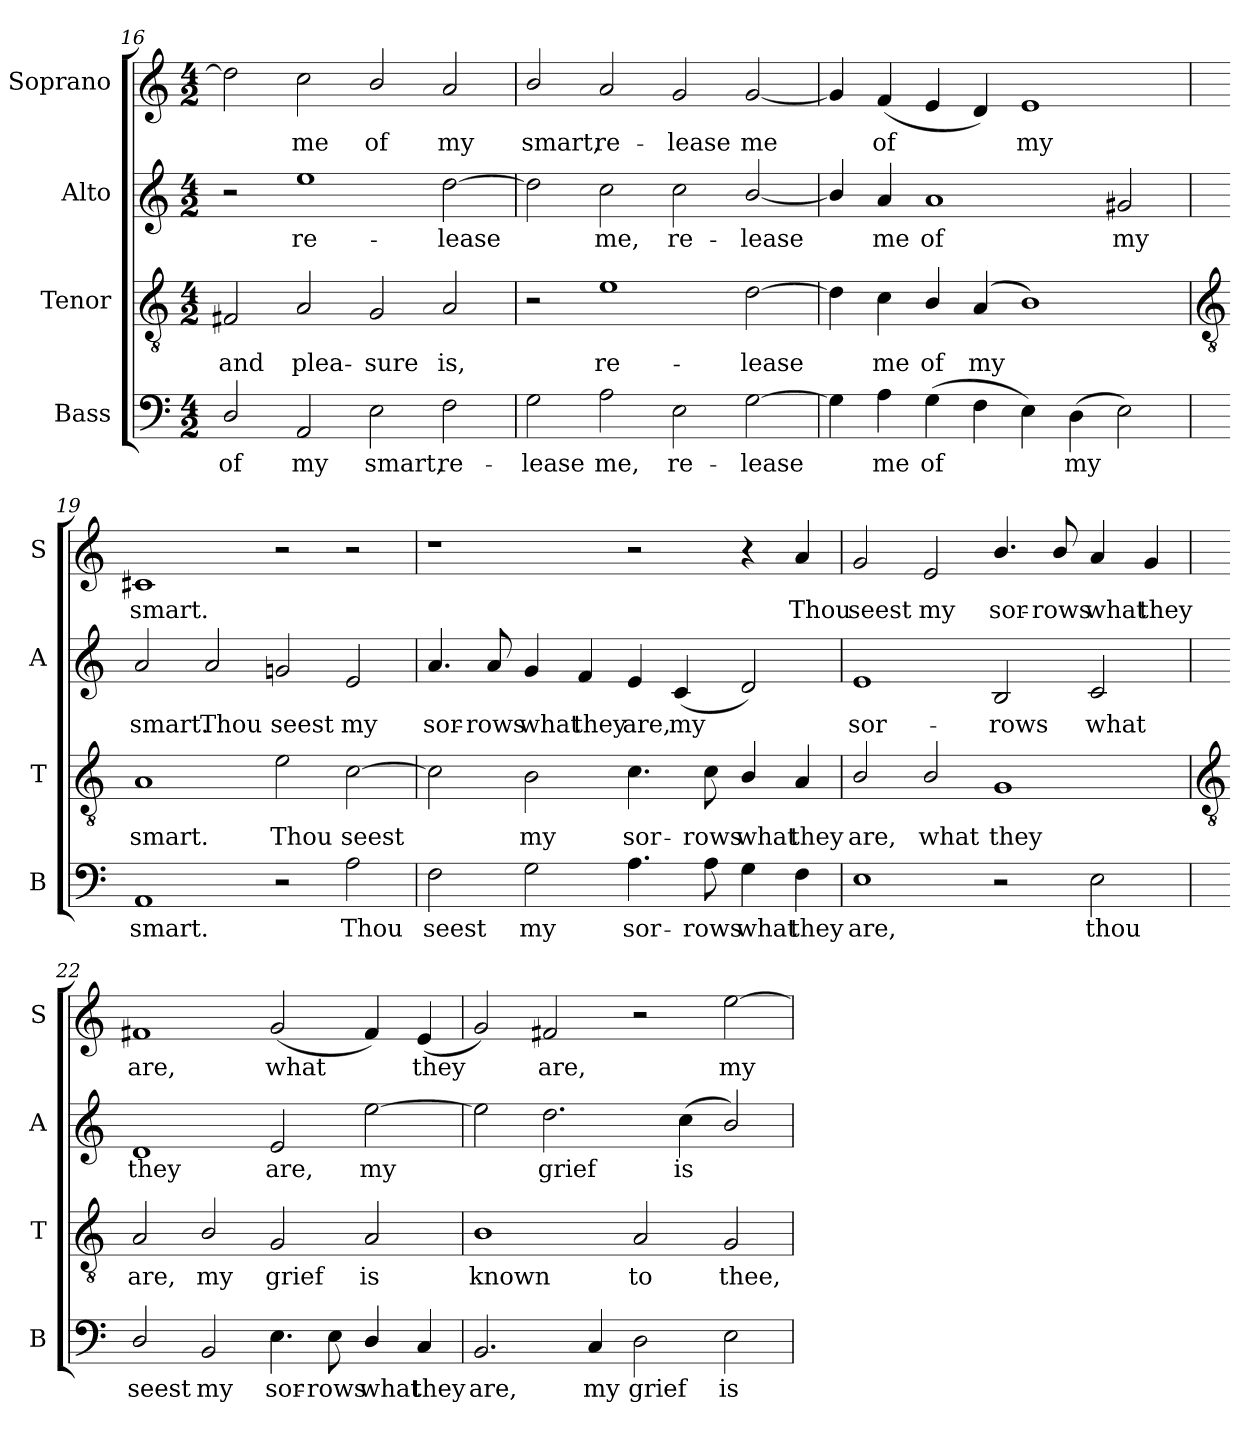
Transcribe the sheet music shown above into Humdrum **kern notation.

**kern	**text	**kern	**text	**kern	**text	**kern	**text
*part4	*part4	*part3	*part3	*part2	*part2	*part1	*part1
*staff4	*staff4	*staff3	*staff3	*staff2	*staff2	*staff1	*staff1
*I"Bass	*	*I"Tenor	*	*I"Alto	*	*I"Soprano	*
*I'B	*	*I'T	*	*I'A	*	*I'S	*
*clefF4	*	*clefGv2	*	*clefG2	*	*clefG2	*
*k[]	*	*k[]	*	*k[]	*	*k[]	*
*C:	*	*C:	*	*C:	*	*C:	*
*M4/2	*	*M4/2	*	*M4/2	*	*M4/2	*
=16	=16	=16	=16	=16	=16	=16	=16
!	!LO:LY:b	!	!LO:LY:b	!	!	!	!
2D/	of	2F#X	and	2r	.	2dd]	.
!	!LO:LY:b	!	!LO:LY:b	!	!LO:LY:b	!	!LO:LY:b
2AA	my	2A	plea-	1ee	re-	2cc	me
!	!LO:LY:b	!	!LO:LY:b	!	!	!	!LO:LY:b
2E	smart,	2G	-sure	.	.	2b/	of
!	!LO:LY:b	!	!LO:LY:b	!	!LO:LY:b	!	!LO:LY:b
2F	re-	2A	is,	[2dd	-lease	2a	my
=17	=17	=17	=17	=17	=17	=17	=17
!	!LO:LY:b	!	!	!	!	!	!LO:LY:b
2G	-lease	2r	.	2dd]	.	2b/	smart,
!	!LO:LY:b	!	!LO:LY:b	!	!LO:LY:b	!	!LO:LY:b
2A	me,	1e	re-	2cc	me,	2a	re-
!	!LO:LY:b	!	!	!	!LO:LY:b	!	!LO:LY:b
2E	re-	.	.	2cc	re-	2g	-lease
!	!LO:LY:b	!	!LO:LY:b	!	!LO:LY:b	!	!LO:LY:b
[2G	-lease	[2d	-lease	[2b/	-lease	[2g	me
=18	=18	=18	=18	=18	=18	=18	=18
4G]	.	4d]	.	4b/]	.	4g]	.
!	!LO:LY:b	!	!LO:LY:b	!	!LO:LY:b	!	!LO:LY:b
4A	me	4c	me	4a	me	(<4f	of
!	!LO:LY:b	!	!LO:LY:b	!	!LO:LY:b	!	!
(>4G	of	4B/	of	1a	of	4e	.
!	!	!	!LO:LY:b	!	!	!	!
4F	.	(<4A	my	.	.	4d)	.
!	!	!	!	!	!	!	!LO:LY:b
4E)	.	1B)	.	.	.	1e	my
!	!LO:LY:b	!	!	!	!	!	!
(>4D	my	.	.	.	.	.	.
!	!	!	!	!	!LO:LY:b	!	!
2E)	.	.	.	2g#X	my	.	.
!!LO:LB:g=z
=19	=19	=19	=19	=19	=19	=19	=19
*	*	*clefGv2	*	*	*	*	*
!	!LO:LY:b	!	!LO:LY:b	!	!LO:LY:b	!	!LO:LY:b
1AA	smart.	1A	smart.	2a	smart.	1c#X	smart.
!	!	!	!	!	!LO:LY:b	!	!
.	.	.	.	2a	Thou	.	.
!	!	!	!LO:LY:b	!	!LO:LY:b	!	!
2r	.	2e	Thou	2gn	seest	2r	.
!	!LO:LY:b	!	!LO:LY:b	!	!LO:LY:b	!	!
2A	Thou	[2c	seest	2e	my	2r	.
=20	=20	=20	=20	=20	=20	=20	=20
!	!LO:LY:b	!	!	!	!LO:LY:b	!	!
2F	seest	2c]	.	4.a	sor-	1r	.
!	!	!	!	!	!LO:LY:b	!	!
.	.	.	.	8a	-rows	.	.
!	!LO:LY:b	!	!LO:LY:b	!	!LO:LY:b	!	!
2G	my	2B	my	4g	what	.	.
!	!	!	!	!	!LO:LY:b	!	!
.	.	.	.	4f	they	.	.
!	!LO:LY:b	!	!LO:LY:b	!	!LO:LY:b	!	!
4.A	sor-	4.c	sor-	4e	are,	2r	.
!	!	!	!	!	!LO:LY:b	!	!
.	.	.	.	(<4c	my	.	.
!	!LO:LY:b	!	!LO:LY:b	!	!	!	!
8A	-rows	8c	-rows	.	.	.	.
!	!LO:LY:b	!	!LO:LY:b	!	!	!	!
4G	what	4B/	what	2d)	.	4r	.
!	!LO:LY:b	!	!LO:LY:b	!	!	!	!LO:LY:b
4F	they	4A	they	.	.	4a	Thou
=21	=21	=21	=21	=21	=21	=21	=21
!	!LO:LY:b	!	!LO:LY:b	!	!LO:LY:b	!	!LO:LY:b
1E	are,	2B/	are,	1e	sor-	2g	seest
!	!	!	!LO:LY:b	!	!	!	!LO:LY:b
.	.	2B/	what	.	.	2e	my
!	!	!	!LO:LY:b	!	!LO:LY:b	!	!LO:LY:b
2r	.	1G	they	2B	-rows	4.b/	sor-
!	!	!	!	!	!	!	!LO:LY:b
.	.	.	.	.	.	8b/	-rows
!	!LO:LY:b	!	!	!	!LO:LY:b	!	!LO:LY:b
2E	thou	.	.	2c	what	4a	what
!	!	!	!	!	!	!	!LO:LY:b
.	.	.	.	.	.	4g	they
!!LO:LB:g=z
=22	=22	=22	=22	=22	=22	=22	=22
*	*	*clefGv2	*	*	*	*	*
!	!LO:LY:b	!	!LO:LY:b	!	!LO:LY:b	!	!LO:LY:b
2D/	seest	2A	are,	1d	they	1f#X	are,
!	!LO:LY:b	!	!LO:LY:b	!	!	!	!
2BB	my	2B/	my	.	.	.	.
!	!LO:LY:b	!	!LO:LY:b	!	!LO:LY:b	!	!LO:LY:b
4.E	sor-	2G	grief	2e	are,	(<2g	what
!	!LO:LY:b	!	!	!	!	!	!
8E	-rows	.	.	.	.	.	.
!	!LO:LY:b	!	!LO:LY:b	!	!LO:LY:b	!	!
4D/	what	2A	is	[2ee	my	4f#)	.
!	!LO:LY:b	!	!	!	!	!	!LO:LY:b
4C	they	.	.	.	.	(<4e	they
=23	=23	=23	=23	=23	=23	=23	=23
!	!LO:LY:b	!	!LO:LY:b	!	!	!	!
2.BB	are,	1B	known	2ee]	.	2g)	.
!	!	!	!	!	!LO:LY:b	!	!LO:LY:b
.	.	.	.	2.dd	grief	2f#X	are,
!	!LO:LY:b	!	!	!	!	!	!
4C	my	.	.	.	.	.	.
!	!LO:LY:b	!	!LO:LY:b	!	!	!	!
2D	grief	2A	to	.	.	2r	.
!	!	!	!	!	!LO:LY:b	!	!
.	.	.	.	(<4cc	is	.	.
!	!LO:LY:b	!	!LO:LY:b	!	!	!	!LO:LY:b
2E	is	2G	thee,	2b/)	.	[2ee	my
=	=	=	=	=	=	=	=
*-	*-	*-	*-	*-	*-	*-	*-
